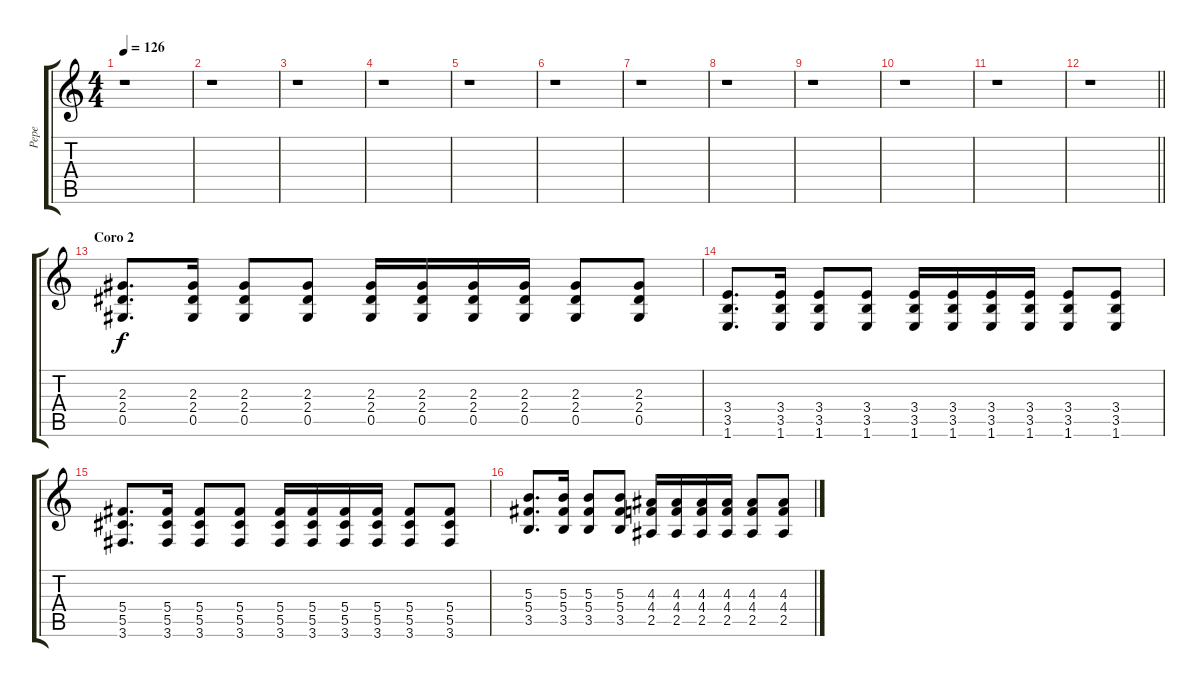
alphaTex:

\track ("Pepe" "Pepe") {instrument distortionguitar}
\staff {score tabs}
\tuning (Eb4 Bb3 Gb3 Db3 Ab2 Eb2) {hide}
\ts (4 4)
\tempo 126
\clef g2
\ks c
r.1{dy f} |
r.1 |
r.1 |
r.1 |
r.1 |
r.1 |
r.1 |
r.1 |
r.1 |
r.1 |
r.1 |
\barLineRight lightlight
r.1{volume 16} |
\section ("" "Coro 2")
(2.3 2.4 0.5).8{d} (2.3 2.4 0.5).16 (2.3 2.4 0.5).8 (2.3 2.4 0.5).8 (2.3 2.4 0.5).16 (2.3 2.4 0.5).16 (2.3 2.4 0.5).16 (2.3 2.4 0.5).16 (2.3 2.4 0.5).8 (2.3 2.4 0.5).8 |
(3.4 3.5 1.6).8{d} (3.4 3.5 1.6).16 (3.4 3.5 1.6).8 (3.4 3.5 1.6).8 (3.4 3.5 1.6).16 (3.4 3.5 1.6).16 (3.4 3.5 1.6).16 (3.4 3.5 1.6).16 (3.4 3.5 1.6).8 (3.4 3.5 1.6).8 |
(5.4 5.5 3.6).8{d} (5.4 5.5 3.6).16 (5.4 5.5 3.6).8 (5.4 5.5 3.6).8 (5.4 5.5 3.6).16 (5.4 5.5 3.6).16 (5.4 5.5 3.6).16 (5.4 5.5 3.6).16 (5.4 5.5 3.6).8 (5.4 5.5 3.6).8 |
(5.3 5.4 3.5).8{d} (5.3 5.4 3.5).16 (5.3 5.4 3.5).8 (5.3 5.4 3.5).8 (4.3 4.4 2.5).16 (4.3 4.4 2.5).16 (4.3 4.4 2.5).16 (4.3 4.4 2.5).16 (4.3 4.4 2.5).8 (4.3 4.4 2.5).8
